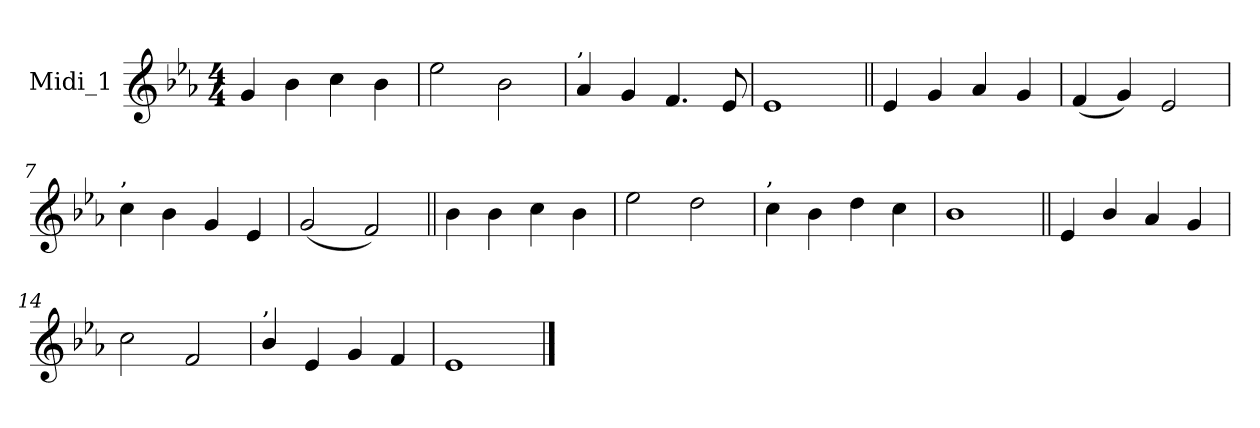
**kern
*part1
*staff1
*I"Midi_1
*clefG2
*k[b-e-a-]
*E-:
*M4/4
=1
4g
4b-
4cc
4b-
=2
2ee-
2b-
=3
!LO:TX:a:t=,
4a-
4g
4.f
8e-
=4
1e-
!!LO:LB:g=z
=5||
4e-
4g
4a-
4g
=6
(<4f
4g)
2e-
=7
!LO:TX:a:t=,
4cc
4b-
4g
4e-
=8
(<2g
2f)
!!LO:LB:g=z
=9||
4b-
4b-
4cc
4b-
=10
2ee-
2dd
=11
!LO:TX:a:t=,
4cc
4b-
4dd
4cc
=12
1b-
!!LO:LB:g=z
=13||
4e-
4b-/
4a-
4g
=14
2cc
2f
=15
!LO:TX:a:t=,
4b-/
4e-
4g
4f
=16
1e-
==
*-
